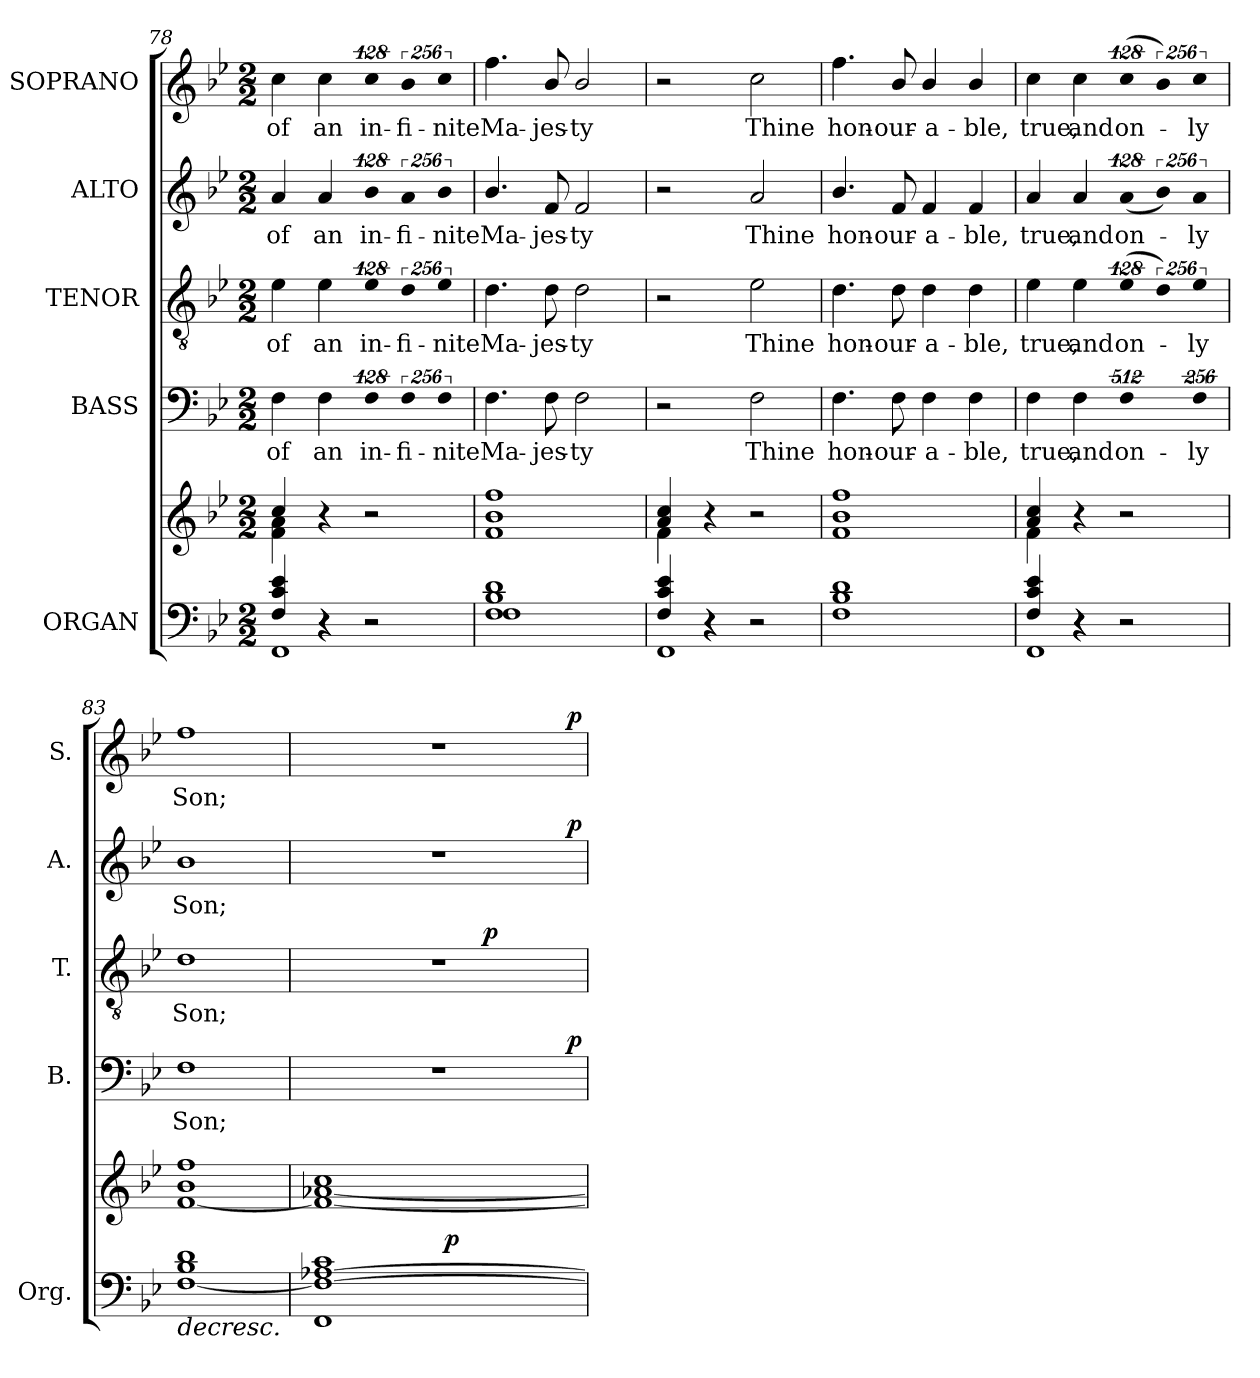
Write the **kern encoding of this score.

**kern	**kern	**dynam	**kern	**text	**dynam	**kern	**text	**dynam	**kern	**text	**dynam	**kern	**text	**dynam
*part5	*part5	*part5	*part4	*part4	*part4	*part3	*part3	*part3	*part2	*part2	*part2	*part1	*part1	*part1
*staff6	*staff5	*staff5/6	*staff4	*staff4	*staff4	*staff3	*staff3	*staff3	*staff2	*staff2	*staff2	*staff1	*staff1	*staff1
*I"ORGAN	*	*	*I"BASS	*	*	*I"TENOR	*	*	*I"ALTO	*	*	*I"SOPRANO	*	*
*I'Org.	*	*	*I'B.	*	*	*I'T.	*	*	*I'A.	*	*	*I'S.	*	*
*clefF4	*clefG2	*	*clefF4	*	*	*clefGv2	*	*	*clefG2	*	*	*clefG2	*	*
*	*	*	*	*	*	*ITrd7c12	*	*	*	*	*	*	*	*
*k[b-e-]	*k[b-e-]	*	*k[b-e-]	*	*	*k[b-e-]	*	*	*k[b-e-]	*	*	*k[b-e-]	*	*
*B-:	*B-:	*	*B-:	*	*	*B-:	*	*	*B-:	*	*	*B-:	*	*
*M2/2	*M2/2	*	*M2/2	*	*	*M2/2	*	*	*M2/2	*	*	*M2/2	*	*
=78	=78	=78	=78	=78	=78	=78	=78	=78	=78	=78	=78	=78	=78	=78
*^	*^	*	*	*	*	*	*	*	*	*	*	*	*	*
*	*^	*	*	*	*	*	*	*	*	*	*	*	*	*	*	*
!	!	!	!	!	!	!	!LO:LY:b:color=#000000	!	!	!	!	!	!	!	!	!	!
!	!	!	!	!	!	!	!	!	!	!LO:LY:b:color=#000000	!	!	!	!	!	!	!
!	!	!	!	!	!	!	!	!	!	!	!	!	!LO:LY:b:color=#000000	!	!	!	!
!	!	!	!	!	!	!	!	!	!	!	!	!	!	!	!	!LO:LY:b:color=#000000	!
4ryy	4Fi/ 4ci 4e-i	1FFi	4cci/	4fi\ 4ai	.	4Fi\	of	.	4E-i\	of	.	4ai/	of	.	4cci\	of	.
!	!	!	!	!	!	!	!LO:LY:b:color=#000000	!	!	!	!	!	!	!	!	!	!
!	!	!	!	!	!	!	!	!	!	!LO:LY:b:color=#000000	!	!	!	!	!	!	!
!	!	!	!	!	!	!	!	!	!	!	!	!	!LO:LY:b:color=#000000	!	!	!	!
!	!	!	!	!	!	!	!	!	!	!	!	!	!	!	!	!LO:LY:b:color=#000000	!
4r	4r	.	4r	2.ryy	.	4Fi\	an	.	4E-i\	an	.	4ai/	an	.	4cci\	an	.
!	!	!	!	!	!	!LO:N:vis=4	!	!	!	!	!	!	!	!	!	!	!
!	!	!	!	!	!	!	!LO:LY:b:color=#000000	!	!LO:N:vis=4	!	!	!	!	!	!	!	!
!	!	!	!	!	!	!	!	!	!	!LO:LY:b:color=#000000	!	!LO:N:vis=4	!	!	!	!	!
!	!	!	!	!	!	!	!	!	!	!	!	!	!LO:LY:b:color=#000000	!	!LO:N:vis=4	!	!
!	!	!	!	!	!	!	!	!	!	!	!	!	!	!	!	!LO:LY:b:color=#000000	!
2r	2r	.	2r	.	.	512%85Fi\	in-	.	512%85E-i\	in-	.	512%85b-i/	in-	.	512%85cci\	in-	.
!	!	!	!	!	!	!LO:N:vis=4	!	!	!	!	!	!	!	!	!	!	!
!	!	!	!	!	!	!	!LO:LY:b:color=#000000	!	!LO:N:vis=4	!	!	!	!	!	!	!	!
!	!	!	!	!	!	!	!	!	!	!LO:LY:b:color=#000000	!	!LO:N:vis=4	!	!	!	!	!
!	!	!	!	!	!	!	!	!	!	!	!	!	!LO:LY:b:color=#000000	!	!LO:N:vis=4	!	!
!	!	!	!	!	!	!	!	!	!	!	!	!	!	!	!	!LO:LY:b:color=#000000	!
.	.	.	.	.	.	1024%171Fi\	-fi-	.	1024%171Di\	-fi-	.	1024%171ai/	-fi-	.	1024%171b-i\	-fi-	.
!	!	!	!	!	!	!LO:N:vis=4	!	!	!	!	!	!	!	!	!	!	!
!	!	!	!	!	!	!	!LO:LY:b:color=#000000	!	!LO:N:vis=4	!	!	!	!	!	!	!	!
!	!	!	!	!	!	!	!	!	!	!LO:LY:b:color=#000000	!	!LO:N:vis=4	!	!	!	!	!
!	!	!	!	!	!	!	!	!	!	!	!	!	!LO:LY:b:color=#000000	!	!LO:N:vis=4	!	!
!	!	!	!	!	!	!	!	!	!	!	!	!	!	!	!	!LO:LY:b:color=#000000	!
.	.	.	.	.	.	1024%171Fi\	-nite	.	1024%171E-i\	-nite	.	1024%171b-i/	-nite	.	1024%171cci\	-nite	.
=79	=79	=79	=79	=79	=79	=79	=79	=79	=79	=79	=79	=79	=79	=79	=79	=79	=79
!	!	!	!	!	!	!	!LO:LY:b:color=#000000	!	!	!	!	!	!	!	!	!	!
!	!	!	!	!	!	!	!	!	!	!LO:LY:b:color=#000000	!	!	!	!	!	!	!
!	!	!	!	!	!	!	!	!	!	!	!	!	!LO:LY:b:color=#000000	!	!	!	!
!	!	!	!	!	!	!	!	!	!	!	!	!	!	!	!	!LO:LY:b:color=#000000	!
1Fi	1B-i 1di	1Fi	1ffi	1fi 1b-i	.	4.Fi\	Ma-	.	4.Di\	Ma-	.	4.b-i/	Ma-	.	4.ffi\	Ma-	.
!	!	!	!	!	!	!	!LO:LY:b:color=#000000	!	!	!	!	!	!	!	!	!	!
!	!	!	!	!	!	!	!	!	!	!LO:LY:b:color=#000000	!	!	!	!	!	!	!
!	!	!	!	!	!	!	!	!	!	!	!	!	!LO:LY:b:color=#000000	!	!	!	!
!	!	!	!	!	!	!	!	!	!	!	!	!	!	!	!	!LO:LY:b:color=#000000	!
.	.	.	.	.	.	8Fi\	-jes-	.	8Di\	-jes-	.	8fi/	-jes-	.	8b-i/	-jes-	.
!	!	!	!	!	!	!	!LO:LY:b:color=#000000	!	!	!	!	!	!	!	!	!	!
!	!	!	!	!	!	!	!	!	!	!LO:LY:b:color=#000000	!	!	!	!	!	!	!
!	!	!	!	!	!	!	!	!	!	!	!	!	!LO:LY:b:color=#000000	!	!	!	!
!	!	!	!	!	!	!	!	!	!	!	!	!	!	!	!	!LO:LY:b:color=#000000	!
.	.	.	.	.	.	2Fi\	-ty	.	2Di\	-ty	.	2fi/	-ty	.	2b-i/	-ty	.
!!LO:PB:g=z
=80	=80	=80	=80	=80	=80	=80	=80	=80	=80	=80	=80	=80	=80	=80	=80	=80	=80
4ryy	4Fi/ 4ci 4e-i	1FFi	4ai/ 4cci	4fi\	.	2r	.	.	2r	.	.	2r	.	.	2r	.	.
4r	4r	.	4r	2.ryy	.	.	.	.	.	.	.	.	.	.	.	.	.
!	!	!	!	!	!	!	!LO:LY:b:color=#000000	!	!	!	!	!	!	!	!	!	!
!	!	!	!	!	!	!	!	!	!	!LO:LY:b:color=#000000	!	!	!	!	!	!	!
!	!	!	!	!	!	!	!	!	!	!	!	!	!LO:LY:b:color=#000000	!	!	!	!
!	!	!	!	!	!	!	!	!	!	!	!	!	!	!	!	!LO:LY:b:color=#000000	!
2r	2r	.	2r	.	.	2Fi\	Thine	.	2E-i\	Thine	.	2ai/	Thine	.	2cci\	Thine	.
*v	*v	*v	*	*	*	*	*	*	*	*	*	*	*	*	*	*	*
=81	=81	=81	=81	=81	=81	=81	=81	=81	=81	=81	=81	=81	=81	=81	=81
*^	*	*	*	*	*	*	*	*	*	*	*	*	*	*	*
!	!	!	!	!	!	!LO:LY:b:color=#000000	!	!	!	!	!	!	!	!	!	!
*v	*v	*	*	*	*	*	*	*	*	*	*	*	*	*	*	*
*^	*	*	*	*	*	*	*	*	*	*	*	*	*	*	*
!	!	!	!	!	!	!	!	!	!LO:LY:b:color=#000000	!	!	!	!	!	!	!
*v	*v	*	*	*	*	*	*	*	*	*	*	*	*	*	*	*
*^	*	*	*	*	*	*	*	*	*	*	*	*	*	*	*
!	!	!	!	!	!	!	!	!	!	!	!	!LO:LY:b:color=#000000	!	!	!	!
*v	*v	*	*	*	*	*	*	*	*	*	*	*	*	*	*	*
*^	*	*	*	*	*	*	*	*	*	*	*	*	*	*	*
!	!	!	!	!	!	!	!	!	!	!	!	!	!	!	!LO:LY:b:color=#000000	!
*v	*v	*	*	*	*	*	*	*	*	*	*	*	*	*	*	*
1Fi 1B-i 1di	1b-i 1ffi	1fi	.	4.Fi\	hon-	.	4.Di\	hon-	.	4.b-i/	hon-	.	4.ffi\	hon-	.
!	!	!	!	!	!LO:LY:b:color=#000000	!	!	!	!	!	!	!	!	!	!
!	!	!	!	!	!	!	!	!LO:LY:b:color=#000000	!	!	!	!	!	!	!
!	!	!	!	!	!	!	!	!	!	!	!LO:LY:b:color=#000000	!	!	!	!
!	!	!	!	!	!	!	!	!	!	!	!	!	!	!LO:LY:b:color=#000000	!
.	.	.	.	8Fi\	-our-	.	8Di\	-our-	.	8fi/	-our-	.	8b-i/	-our-	.
!	!	!	!	!	!LO:LY:b:color=#000000	!	!	!	!	!	!	!	!	!	!
!	!	!	!	!	!	!	!	!LO:LY:b:color=#000000	!	!	!	!	!	!	!
!	!	!	!	!	!	!	!	!	!	!	!LO:LY:b:color=#000000	!	!	!	!
!	!	!	!	!	!	!	!	!	!	!	!	!	!	!LO:LY:b:color=#000000	!
.	.	.	.	4Fi\	-a-	.	4Di\	-a-	.	4fi/	-a-	.	4b-i/	-a-	.
!	!	!	!	!	!LO:LY:b:color=#000000	!	!	!	!	!	!	!	!	!	!
!	!	!	!	!	!	!	!	!LO:LY:b:color=#000000	!	!	!	!	!	!	!
!	!	!	!	!	!	!	!	!	!	!	!LO:LY:b:color=#000000	!	!	!	!
!	!	!	!	!	!	!	!	!	!	!	!	!	!	!LO:LY:b:color=#000000	!
.	.	.	.	4Fi\	-ble,	.	4Di\	-ble,	.	4fi/	-ble,	.	4b-i/	-ble,	.
=82	=82	=82	=82	=82	=82	=82	=82	=82	=82	=82	=82	=82	=82	=82	=82
*^	*	*	*	*	*	*	*	*	*	*	*	*	*	*	*
*	*^	*	*	*	*	*	*	*	*	*	*	*	*	*	*	*
!	!	!	!	!	!	!	!LO:LY:b:color=#000000	!	!	!	!	!	!	!	!	!	!
!	!	!	!	!	!	!	!	!	!	!LO:LY:b:color=#000000	!	!	!	!	!	!	!
!	!	!	!	!	!	!	!	!	!	!	!	!	!LO:LY:b:color=#000000	!	!	!	!
!	!	!	!	!	!	!	!	!	!	!	!	!	!	!	!	!LO:LY:b:color=#000000	!
4ryy	4Fi/ 4ci 4e-i	1FFi	4ai/ 4cci	4fi\	.	4Fi\	true,	.	4E-i\	true,	.	4ai/	true,	.	4cci\	true,	.
!	!	!	!	!	!	!	!LO:LY:b:color=#000000	!	!	!	!	!	!	!	!	!	!
!	!	!	!	!	!	!	!	!	!	!LO:LY:b:color=#000000	!	!	!	!	!	!	!
!	!	!	!	!	!	!	!	!	!	!	!	!	!LO:LY:b:color=#000000	!	!	!	!
!	!	!	!	!	!	!	!	!	!	!	!	!	!	!	!	!LO:LY:b:color=#000000	!
4r	4r	.	4r	2.ryy	.	4Fi\	and	.	4E-i\	and	.	4ai/	and	.	4cci\	and	.
!	!	!	!	!	!	!LO:N:vis=2	!	!	!	!	!	!	!	!	!	!	!
!	!	!	!	!	!	!	!LO:LY:b:color=#000000	!	!LO:N:vis=4	!	!	!	!	!	!	!	!
!	!	!	!	!	!	!	!	!	!	!LO:LY:b:color=#000000	!	!LO:N:vis=4	!	!	!	!	!
!	!	!	!	!	!	!	!	!	!	!	!	!	!LO:LY:b:color=#000000	!	!LO:N:vis=4	!	!
!	!	!	!	!	!	!	!	!	!	!	!	!	!	!	!	!LO:LY:b:color=#000000	!
2r	2r	.	2r	.	.	1024%341Fi\	on-	.	(512%85E-i\	on-	.	(512%85ai/	on-	.	(512%85cci\	on-	.
!	!	!	!	!	!	!	!	!	!LO:N:vis=4	!	!	!LO:N:vis=4	!	!	!LO:N:vis=4	!	!
.	.	.	.	.	.	.	.	.	1024%171Di\)	.	.	1024%171b-i/)	.	.	1024%171b-i/)	.	.
!	!	!	!	!	!	!LO:N:vis=4	!	!	!	!	!	!	!	!	!	!	!
!	!	!	!	!	!	!	!LO:LY:b:color=#000000	!	!LO:N:vis=4	!	!	!	!	!	!	!	!
!	!	!	!	!	!	!	!	!	!	!LO:LY:b:color=#000000	!	!LO:N:vis=4	!	!	!	!	!
!	!	!	!	!	!	!	!	!	!	!	!	!	!LO:LY:b:color=#000000	!	!LO:N:vis=4	!	!
!	!	!	!	!	!	!	!	!	!	!	!	!	!	!	!	!LO:LY:b:color=#000000	!
.	.	.	.	.	.	1024%171Fi\	-ly	.	1024%171E-i\	-ly	.	1024%171ai/	-ly	.	1024%171cci\	-ly	.
*v	*v	*v	*	*	*	*	*	*	*	*	*	*	*	*	*	*	*
*	*v	*v	*	*	*	*	*	*	*	*	*	*	*	*	*
=83	=83	=83	=83	=83	=83	=83	=83	=83	=83	=83	=83	=83	=83	=83
!	!	!LO:HP:b=2	!	!	!	!	!	!	!	!	!	!	!	!
!	!	!	!	!LO:LY:b:color=#000000	!	!	!	!	!	!	!	!	!	!
!	!	!	!	!	!	!	!LO:LY:b:color=#000000	!	!	!	!	!	!	!
!	!	!	!	!	!	!	!	!	!	!LO:LY:b:color=#000000	!	!	!	!
!	!	!	!	!	!	!	!	!	!	!	!	!	!LO:LY:b:color=#000000	!
[1Fi 1B-i 1di	[1fi 1b-i 1ffi	>	1Fi	Son;	.	1Di	Son;	.	1b-i	Son;	.	1ffi	Son;	.
=84	=84	=84	=84	=84	=84	=84	=84	=84	=84	=84	=84	=84	=84	=84
*^	*	*	*^	*	*	*^	*	*	*^	*	*	*^	*	*
*	*^	*	*	*	*	*	*	*	*	*	*	*	*	*	*	*	*	*	*
1Fi_ [1A-Xi 1ci	1FFi	2ryy	1fi_ [1a-Xi 1cci	.	1r	2ryy	.	.	1r	2ryy	.	.	1r	2ryy	.	.	1r	2ryy	.	.
.	.	4ryy	.	.	.	4ryy	.	.	.	4ryy	.	.	.	4ryy	.	.	.	4ryy	.	.
.	.	128ryy	.	.	.	8ryy	.	.	.	16ryy	.	.	.	8ryy	.	.	.	8ryy	.	.
.	.	1024ryy	.	.	.	.	.	.	.	.	.	.	.	.	.	.	.	.	.	.
.	.	8ryy	.	p	.	.	.	.	.	.	.	.	.	.	.	.	.	.	.	.
.	.	.	.	.	.	.	.	.	.	64ryy	.	.	.	.	.	.	.	.	.	.
.	.	.	.	.	.	.	.	.	.	128ryy	.	.	.	.	.	.	.	.	.	.
.	.	.	.	.	.	.	.	.	.	256ryy	.	.	.	.	.	.	.	.	.	.
.	.	.	.	.	.	.	.	.	.	1024ryy	.	.	.	.	.	.	.	.	.	.
.	.	.	.	.	.	.	.	.	.	8ryy	.	p	.	.	.	.	.	.	.	.
.	.	.	.	.	.	16ryy	.	.	.	.	.	.	.	16ryy	.	.	.	16ryy	.	.
.	.	16ryy	.	.	.	.	.	.	.	.	.	.	.	.	.	.	.	.	.	.
.	.	.	.	.	.	32ryy	.	.	.	.	.	.	.	32ryy	.	.	.	32ryy	.	.
.	.	32ryy	.	.	.	.	.	.	.	.	.	.	.	.	.	.	.	.	.	.
.	.	.	.	.	.	.	.	.	.	32ryy	.	.	.	.	.	.	.	.	.	.
.	.	.	.	.	.	64ryy	.	.	.	.	.	.	.	64ryy	.	.	.	64ryy	.	.
.	.	64ryy	.	.	.	.	.	.	.	.	.	.	.	.	.	.	.	.	.	.
.	.	.	.	.	.	128...ryy	.	.	.	.	.	.	.	128...ryy	.	.	.	128...ryy	.	.
.	.	256..ryy	.	.	.	.	.	.	.	.	.	.	.	.	.	.	.	.	.	.
.	.	.	.	.	.	.	.	.	.	512.ryy	.	.	.	.	.	.	.	.	.	.
.	.	.	.	.	.	1024ryy	.	p	.	.	.	.	.	1024ryy	.	p	.	1024ryy	.	p
.	.	.	.	]	.	.	.	.	.	.	.	.	.	.	.	.	.	.	.	.
*	*	*	*	*	*v	*v	*	*	*	*	*	*	*v	*v	*	*	*v	*v	*	*
*v	*v	*v	*	*	*	*	*	*v	*v	*	*	*	*	*	*	*	*
=	=	=	=	=	=	=	=	=	=	=	=	=	=	=
*-	*-	*-	*-	*-	*-	*-	*-	*-	*-	*-	*-	*-	*-	*-
